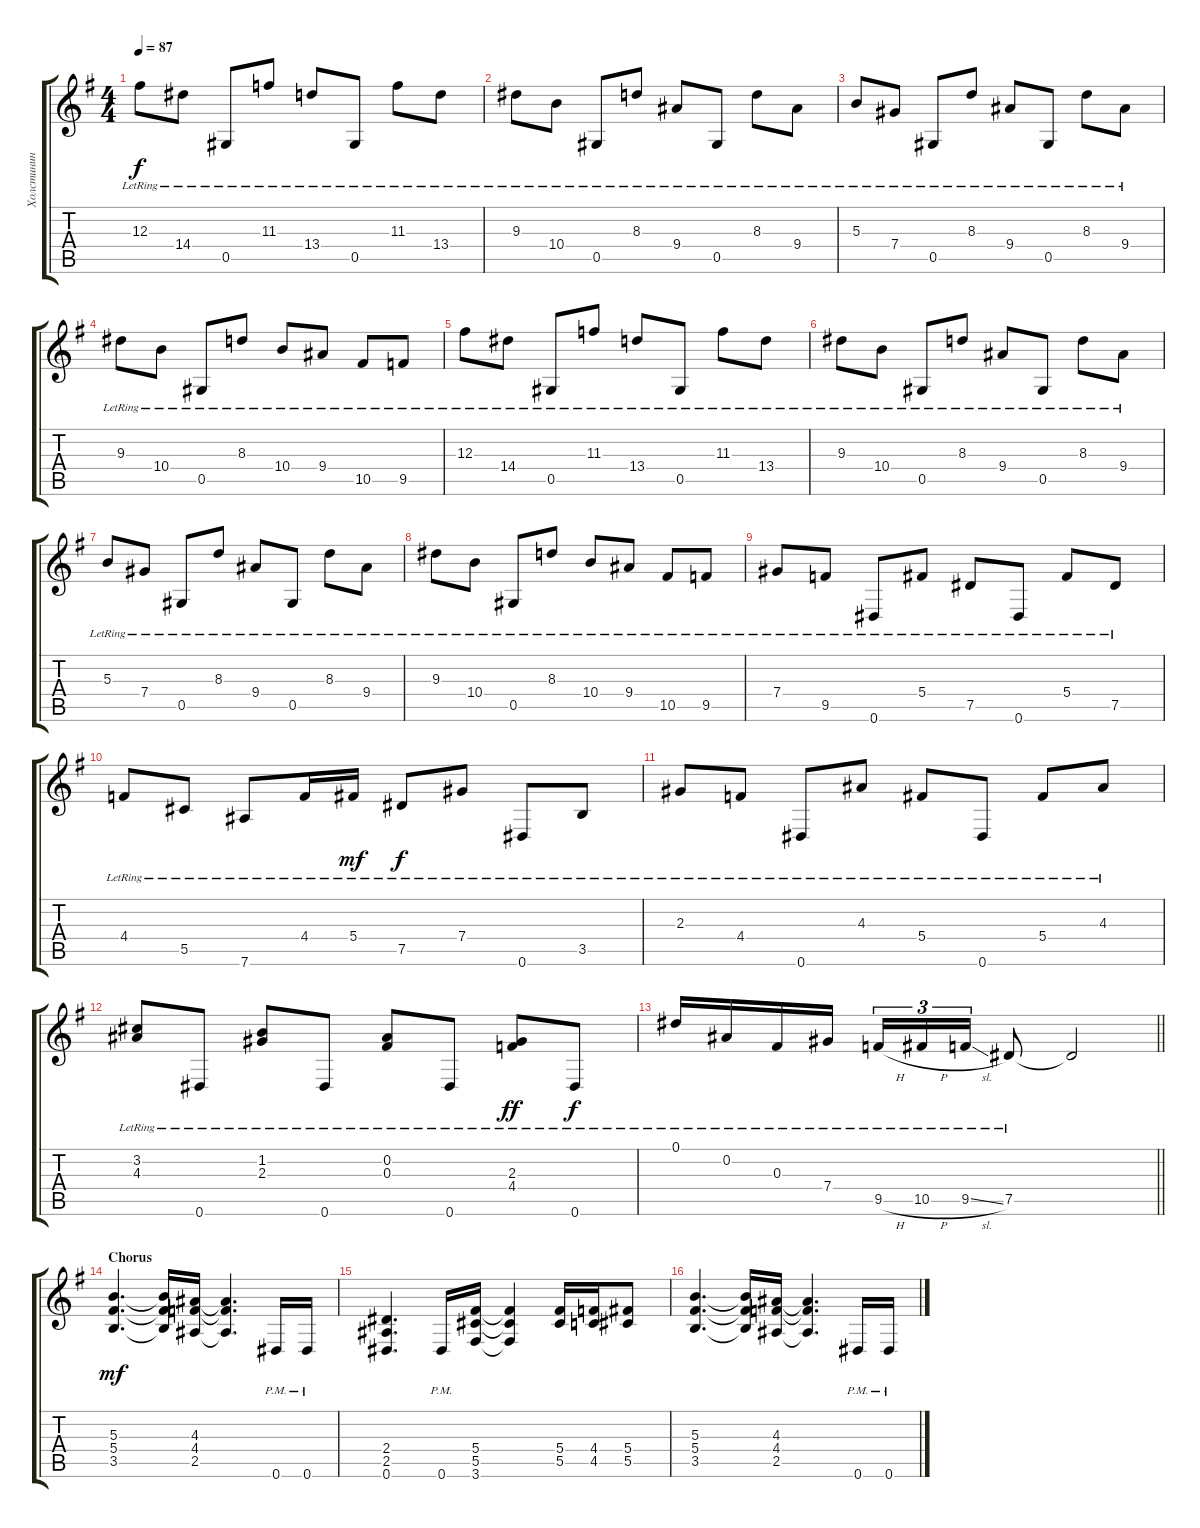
\track ("Холстинин" "Холстинин") {instrument acousticguitarsteel}
\staff {score tabs}
\tuning (Eb4 Bb3 Gb3 Db3 Ab2 Eb2) {hide}
\ts (4 4)
\tempo 87
\clef g2
\ks g
12.3{lr}.8{dy f} 14.4{lr}.8 0.5{lr}.8 11.3{lr}.8 13.4{lr}.8 0.5{lr}.8 11.3{lr}.8 13.4{lr}.8 |
9.3{lr}.8 10.4{lr}.8 0.5{lr}.8 8.3{lr}.8 9.4{lr}.8 0.5{lr}.8 8.3{lr}.8 9.4{lr}.8 |
5.3{lr}.8 7.4{lr}.8 0.5{lr}.8 8.3{lr}.8 9.4{lr}.8 0.5{lr}.8 8.3{lr}.8 9.4{lr}.8 |
9.3{lr}.8 10.4{lr}.8 0.5{lr}.8 8.3{lr}.8 10.4{lr}.8 9.4{lr}.8 10.5{lr}.8 9.5{lr}.8 |
12.3{lr}.8 14.4{lr}.8 0.5{lr}.8 11.3{lr}.8 13.4{lr}.8 0.5{lr}.8 11.3{lr}.8 13.4{lr}.8 |
9.3{lr}.8 10.4{lr}.8 0.5{lr}.8 8.3{lr}.8 9.4{lr}.8 0.5{lr}.8 8.3{lr}.8 9.4{lr}.8 |
5.3{lr}.8 7.4{lr}.8 0.5{lr}.8 8.3{lr}.8 9.4{lr}.8 0.5{lr}.8 8.3{lr}.8 9.4{lr}.8 |
9.3{lr}.8 10.4{lr}.8 0.5{lr}.8 8.3{lr}.8 10.4{lr}.8 9.4{lr}.8 10.5{lr}.8 9.5{lr}.8 |
7.4{lr}.8 9.5{lr}.8 0.6{lr}.8 5.4{lr}.8 7.5{lr}.8 0.6{lr}.8 5.4{lr}.8 7.5{lr}.8 |
4.4{lr}.8 5.5{lr}.8 7.6{lr}.8 4.4{lr}.16 5.4{lr}.16{dy mf} 7.5{lr}.8{dy f} 7.4{lr}.8 0.6{lr}.8 3.5{lr}.8 |
2.3{lr}.8 4.4{lr}.8 0.6{lr}.8 4.3{lr}.8 5.4{lr}.8 0.6{lr}.8 5.4{lr}.8 4.3{lr}.8 |
(3.2{lr} 4.3{lr}).8 0.6{lr}.8 (1.2{lr} 2.3{lr}).8 0.6{lr}.8 (0.2{lr} 0.3{lr}).8 0.6{lr}.8 (2.3{lr} 4.4{lr}).8{dy ff} 0.6{lr}.8{dy f} |
\barLineRight lightlight
0.1{lr}.16 0.2{lr}.16 0.3{lr}.16 7.4{lr}.16 9.5{h lr}.16{tu (3 2)} 10.5{h lr}.16{tu (3 2)} 9.5{sl lr}.16{tu (3 2)} 7.5{lr}.8 7.5{t}.2 |
\section ("" "Chorus")
(5.3 5.4 3.5).4{d dy mf instrument distortionguitar} (5.3{t} 5.4{t} 3.5{t}).16 (4.3 4.4 2.5).16 (4.3{t} 4.4{t} 2.5{t}).4{d} 0.6{pm}.16 0.6{pm}.16 |
(2.4 2.5 0.6).4{d} 0.6{pm}.16 (5.4 5.5 3.6).16 (5.4{t} 5.5{t} 3.6{t}).4 (5.4 5.5).16 (4.4 4.5).16 (5.4 5.5).8 |
(5.3 5.4 3.5).4{d} (5.3{t} 5.4{t} 3.5{t}).16 (4.3 4.4 2.5).16 (4.3{t} 4.4{t} 2.5{t}).4{d} 0.6{pm}.16 0.6{pm}.16
